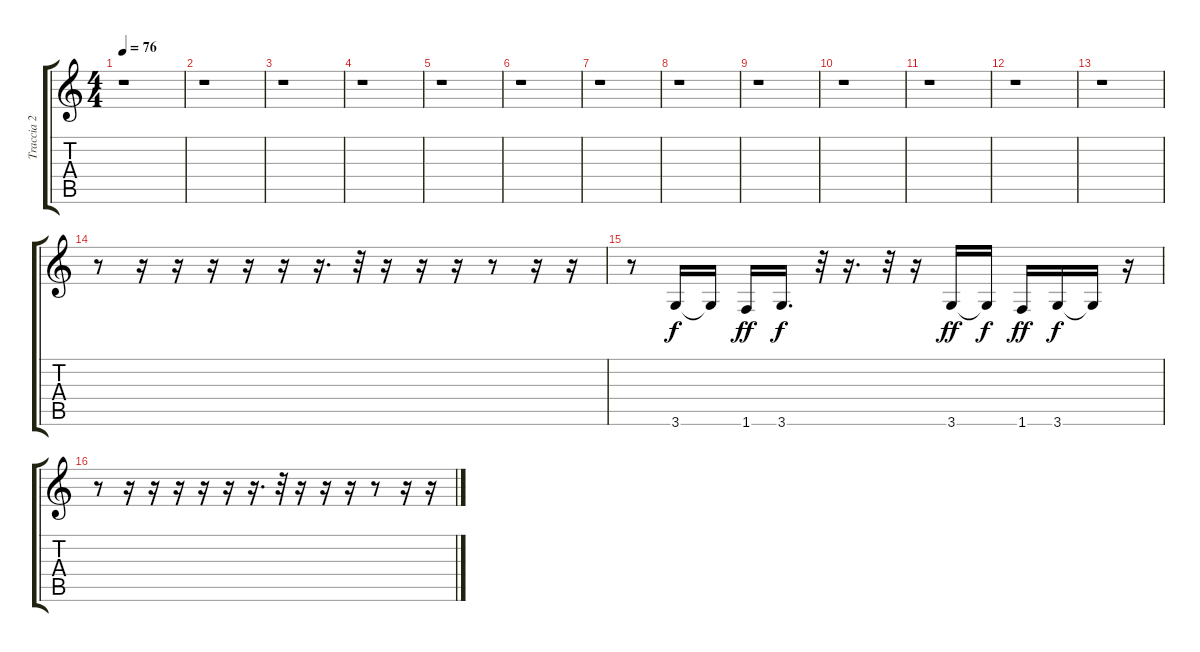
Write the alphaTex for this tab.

\track ("Traccia 2" "Traccia 2") {instrument slapbass1}
\staff {score tabs}
\tuning (E4 B3 G3 D3 A2 E2) {hide}
\ts (4 4)
\tempo 76
\clef g2
\ks c
r.1{dy f} |
r.1 |
r.1 |
r.1 |
r.1 |
r.1 |
r.1 |
r.1 |
r.1 |
r.1 |
r.1 |
r.1 |
r.1 |
r.8 r.16 r.16 r.16 r.16 r.16 r.16{d} r.32 r.16 r.16 r.16 r.8 r.16 r.16 |
r.8 3.6.16 3.6{t}.16 1.6.16{dy ff} 3.6.16{d dy f} r.32 r.16{d} r.32 r.16 3.6.16{dy ff} 3.6{t}.16{dy f} 1.6.16{dy ff} 3.6.16{dy f} 3.6{t}.16 r.16 |
r.8 r.16 r.16 r.16 r.16 r.16 r.16{d} r.32 r.16 r.16 r.16 r.8 r.16 r.16
